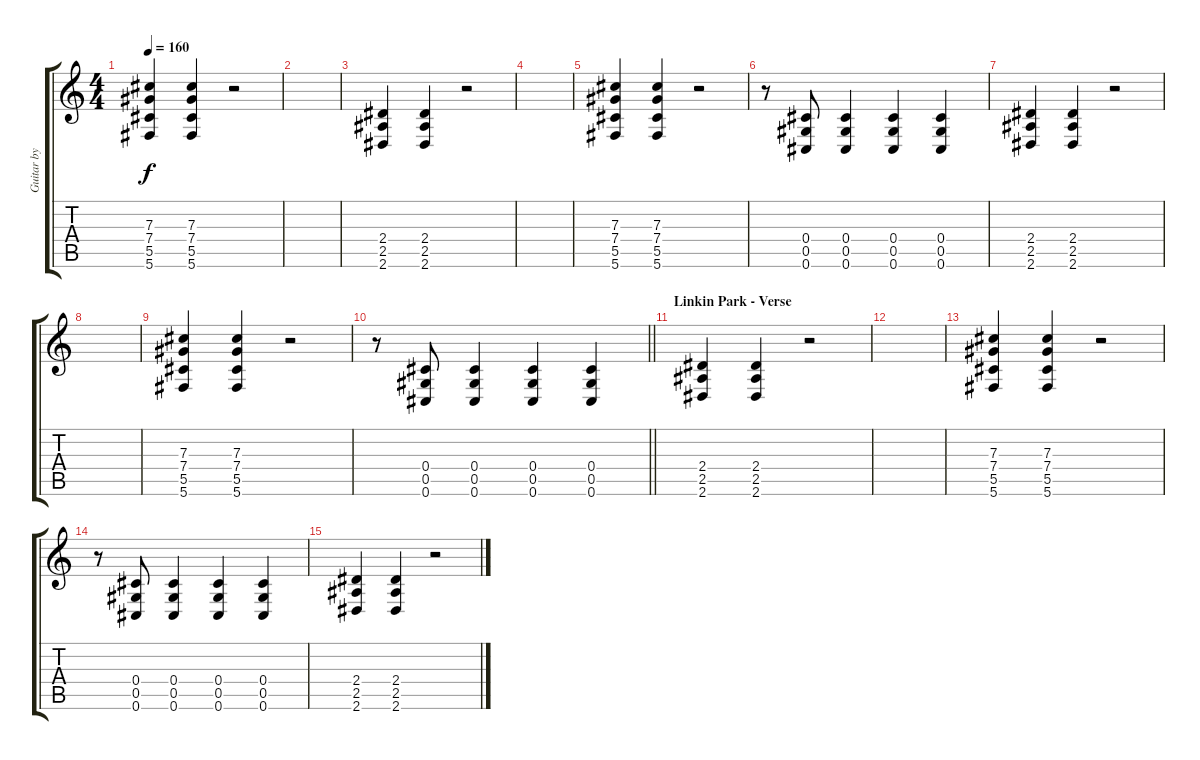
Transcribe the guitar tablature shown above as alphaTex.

\track ("Guitar by Brad Delson" "Guitar by ") {instrument distortionguitar}
\staff {score tabs}
\tuning (Eb4 Bb3 Gb3 Db3 Ab2 Db2) {hide}
\ts (4 4)
\tempo 160
\clef g2
\ks c
(7.3 7.4 5.5 5.6).4{dy f} (7.3 7.4 5.5 5.6).4 r.2 |
|
(2.4 2.5 2.6).4 (2.4 2.5 2.6).4 r.2 |
|
(7.3 7.4 5.5 5.6).4 (7.3 7.4 5.5 5.6).4 r.2 |
r.8 (0.4 0.5 0.6).8 (0.4 0.5 0.6).4 (0.4 0.5 0.6).4 (0.4 0.5 0.6).4 |
(2.4 2.5 2.6).4 (2.4 2.5 2.6).4 r.2 |
|
(7.3 7.4 5.5 5.6).4 (7.3 7.4 5.5 5.6).4 r.2 |
\barLineRight lightlight
r.8 (0.4 0.5 0.6).8 (0.4 0.5 0.6).4 (0.4 0.5 0.6).4 (0.4 0.5 0.6).4 |
\section ("" "Linkin Park - Verse")
(2.4 2.5 2.6).4 (2.4 2.5 2.6).4 r.2 |
|
(7.3 7.4 5.5 5.6).4 (7.3 7.4 5.5 5.6).4 r.2 |
r.8 (0.4 0.5 0.6).8 (0.4 0.5 0.6).4 (0.4 0.5 0.6).4 (0.4 0.5 0.6).4 |
(2.4 2.5 2.6).4 (2.4 2.5 2.6).4 r.2
